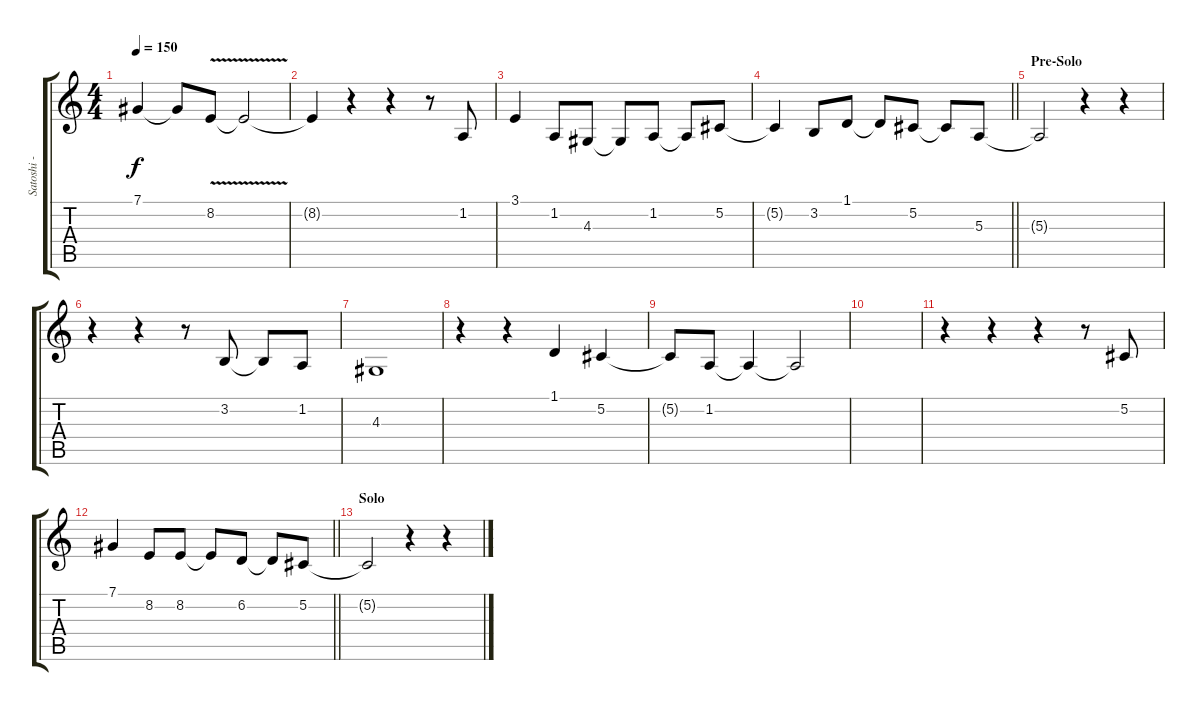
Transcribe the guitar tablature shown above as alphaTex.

\track ("Satoshi - Vocals" "Satoshi - ") {instrument lead6voice}
\staff {score tabs}
\tuning (Db4 Ab3 E3 B2 Gb2 B1) {hide}
\ts (4 4)
\tempo 150
\clef g2
\ks c
7.1.4{dy f} 7.1{t}.8 8.2{v}.8 8.2{t}.2 |
8.2{t}.4 r.4 r.4 r.8 1.2.8 |
3.1.4 1.2.8 4.3.8 4.3{t}.8 1.2.8 1.2{t}.8 5.2.8 |
\barLineRight lightlight
5.2{t}.4 3.2.8 1.1.8 1.1{t}.8 5.2.8 5.2{t}.8 5.3.8 |
\section ("" "Pre-Solo")
5.3{t}.2 r.4 r.4 |
r.4 r.4 r.8 3.2.8 3.2{t}.8 1.2.8 |
4.3.1 |
r.4 r.4 1.1.4 5.2.4 |
5.2{t}.8 1.2.8 1.2{t}.4 1.2{t}.2 |
|
r.4 r.4 r.4 r.8 5.2.8 |
\barLineRight lightlight
7.1.4 8.2.8 8.2.8 8.2{t}.8 6.2.8 6.2{t}.8 5.2.8 |
\section ("" "Solo")
5.2{t}.2 r.4 r.4
